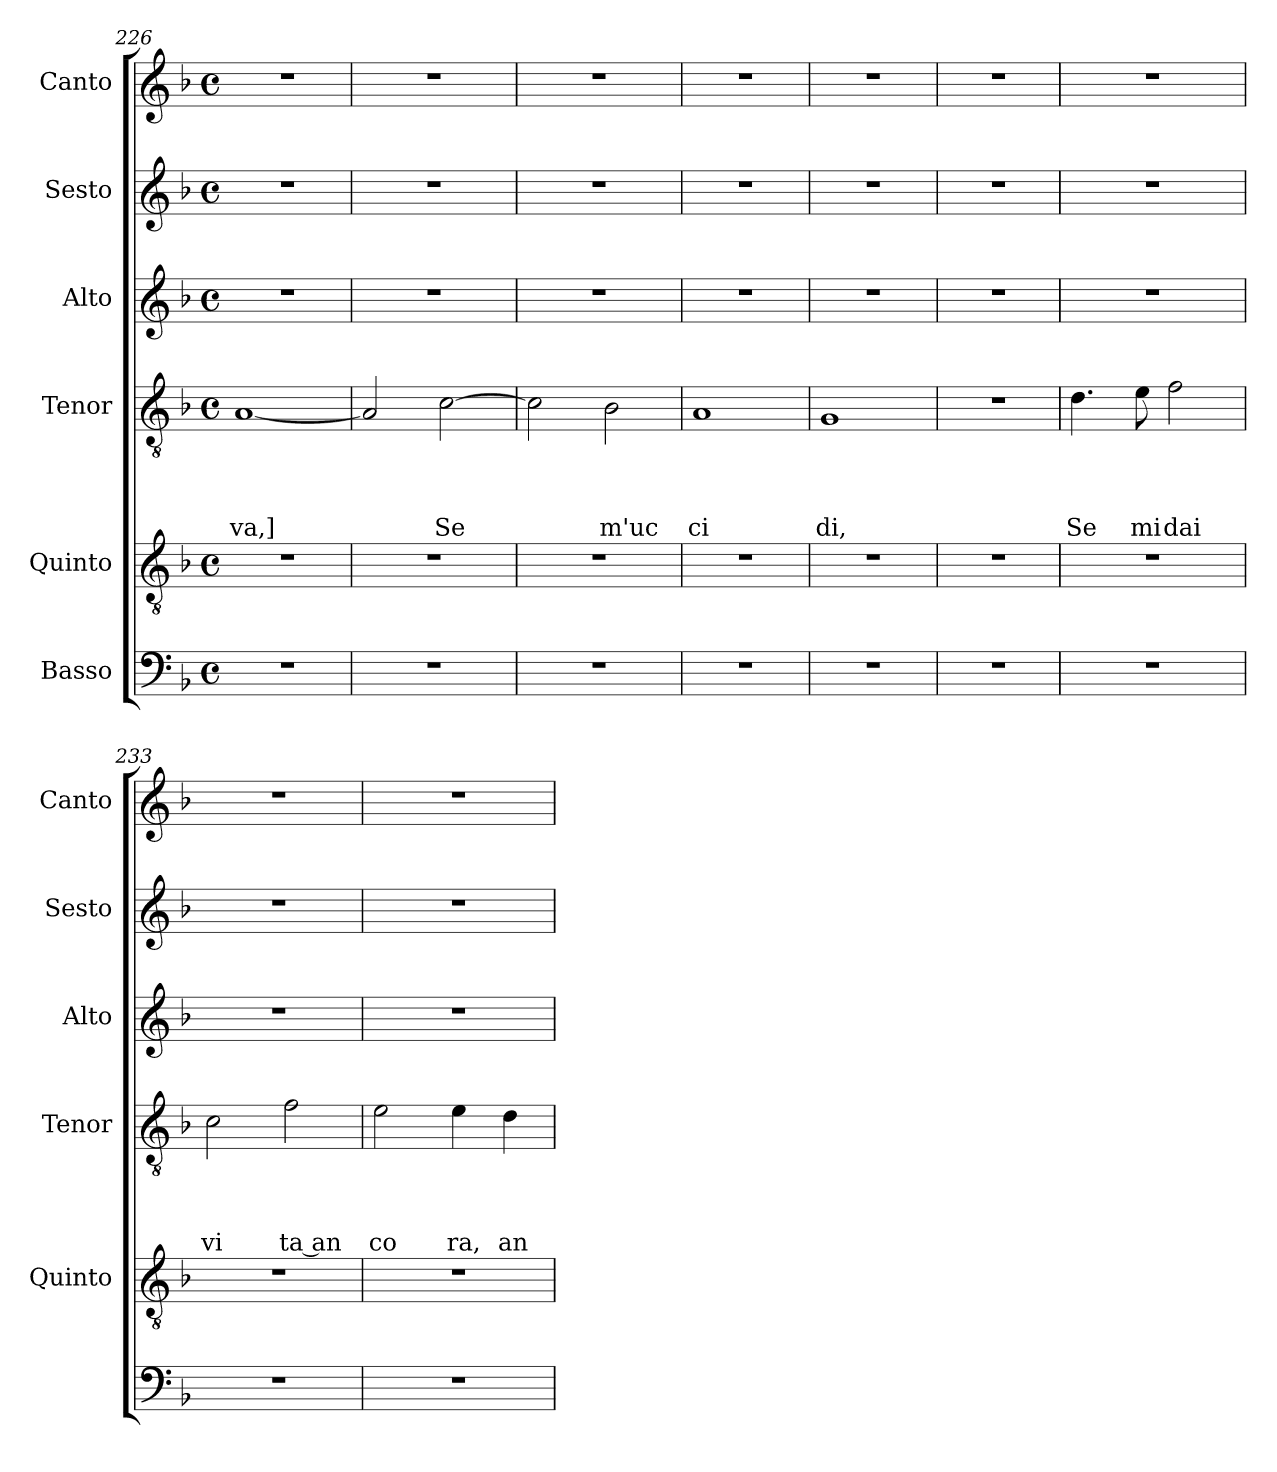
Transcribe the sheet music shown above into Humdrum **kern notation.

**kern	**kern	**kern	**text	**text	**text	**text	**kern	**kern	**kern
*part6	*part5	*part4	*part4	*part4	*part4	*part4	*part3	*part2	*part1
*staff6	*staff5	*staff4	*staff4	*staff4	*staff4	*staff4	*staff3	*staff2	*staff1
*I"Basso	*I"Quinto	*I"Tenor	*	*	*	*	*I"Alto	*I"Sesto	*I"Canto
*	*I'Quinto	*I'Tenor	*	*	*	*	*I'Alto	*I'Sesto	*I'Canto
!!LO:LB:g=z
*clefF4	*clefGv2	*clefGv2	*	*	*	*	*clefG2	*clefG2	*clefG2
*k[b-]	*k[b-]	*k[b-]	*	*	*	*	*k[b-]	*k[b-]	*k[b-]
*F:	*F:	*F:	*	*	*	*	*F:	*F:	*F:
*M4/4	*M4/4	*M4/4	*	*	*	*	*M4/4	*M4/4	*M4/4
*met(c)	*met(c)	*met(c)	*	*	*	*	*met(c)	*met(c)	*met(c)
=226	=226	=226	=226	=226	=226	=226	=226	=226	=226
!	!	!	!	!	!	!LO:LY:b	!	!	!
1r	1r	[<1A	.	.	.	-va,]	1r	1r	1r
=227	=227	=227	=227	=227	=227	=227	=227	=227	=227
1r	1r	2A/]	.	.	.	.	1r	1r	1r
!	!	!	!	!	!	!LO:LY:b	!	!	!
.	.	[>2c\	.	.	.	Se	.	.	.
=228	=228	=228	=228	=228	=228	=228	=228	=228	=228
1r	1r	2c\]	.	.	.	.	1r	1r	1r
!	!	!	!	!	!	!LO:LY:b	!	!	!
.	.	2B-\	.	.	.	m'uc	.	.	.
=229	=229	=229	=229	=229	=229	=229	=229	=229	=229
!	!	!	!	!	!	!LO:LY:b	!	!	!
1r	1r	1A	.	.	.	ci	1r	1r	1r
=230	=230	=230	=230	=230	=230	=230	=230	=230	=230
!	!	!	!	!	!	!LO:LY:b	!	!	!
1r	1r	1G	.	.	.	di,	1r	1r	1r
=231	=231	=231	=231	=231	=231	=231	=231	=231	=231
1r	1r	1r	.	.	.	.	1r	1r	1r
=232	=232	=232	=232	=232	=232	=232	=232	=232	=232
!	!	!	!	!	!	!LO:LY:b	!	!	!
1r	1r	4.d\	.	.	.	Se	1r	1r	1r
!	!	!	!	!	!	!LO:LY:b	!	!	!
.	.	8e\	.	.	.	mi	.	.	.
!	!	!	!	!	!	!LO:LY:b	!	!	!
.	.	2f\	.	.	.	dai	.	.	.
=233	=233	=233	=233	=233	=233	=233	=233	=233	=233
!	!	!	!	!	!	!LO:LY:b	!	!	!
1r	1r	2c\	.	.	.	vi	1r	1r	1r
!	!	!	!	!	!	!LO:LY:b:rj	!	!	!
.	.	2f\	.	.	.	ta an	.	.	.
=234	=234	=234	=234	=234	=234	=234	=234	=234	=234
!	!	!	!	!	!	!LO:LY:b	!	!	!
1r	1r	2e\	.	.	.	co	1r	1r	1r
!	!	!	!	!	!	!LO:LY:b	!	!	!
.	.	4e\	.	.	.	ra,	.	.	.
!	!	!	!	!	!	!LO:LY:b	!	!	!
.	.	4d\	.	.	.	an	.	.	.
=	=	=	=	=	=	=	=	=	=
*-	*-	*-	*-	*-	*-	*-	*-	*-	*-
